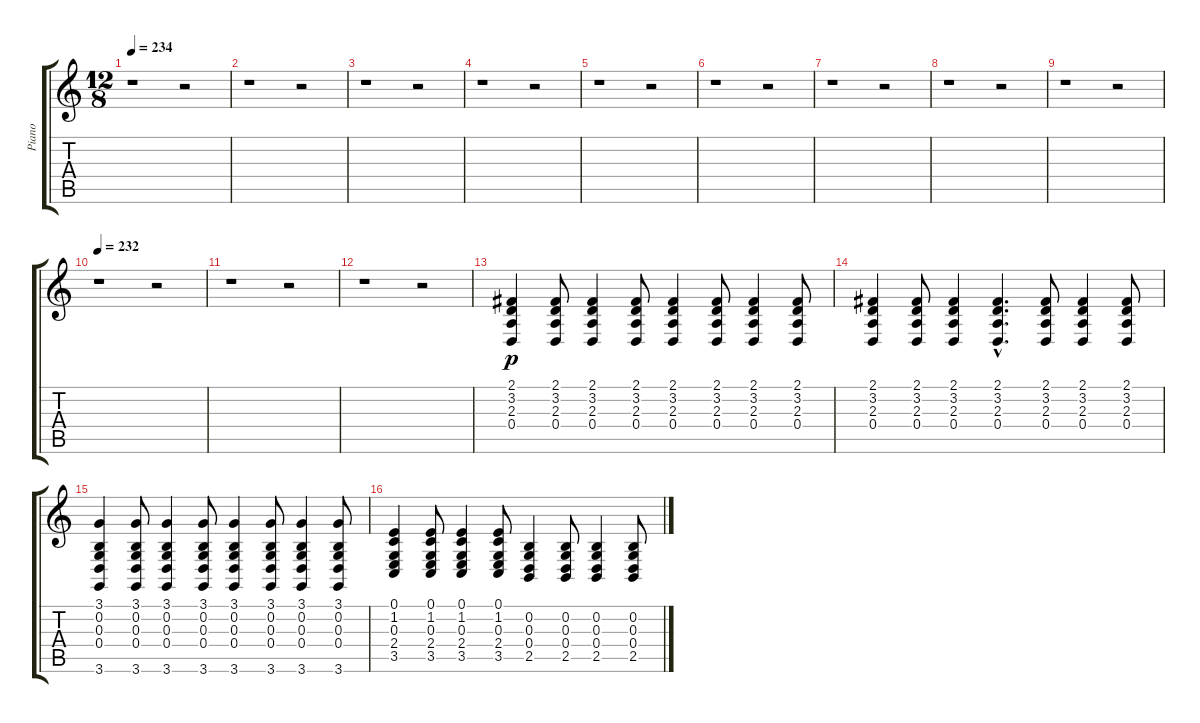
\track ("Piano" "Piano") {instrument acousticgrandpiano}
\staff {score tabs}
\tuning (E4 B3 G3 D3 A2 E2) {hide}
\ts (12 8)
\tempo 234
\clef g2
\ks c
r.1{dy p} r.2 |
r.1 r.2 |
r.1 r.2 |
r.1 r.2 |
r.1 r.2 |
r.1 r.2 |
r.1 r.2 |
r.1 r.2 |
r.1 r.2 |
\tempo 232
r.1 r.2 |
r.1 r.2 |
r.1 r.2 |
(2.1 3.2 2.3 0.4).4 (2.1 3.2 2.3 0.4).8 (2.1 3.2 2.3 0.4).4 (2.1 3.2 2.3 0.4).8 (2.1 3.2 2.3 0.4).4 (2.1 3.2 2.3 0.4).8 (2.1 3.2 2.3 0.4).4 (2.1 3.2 2.3 0.4).8 |
(2.1 3.2 2.3 0.4).4 (2.1 3.2 2.3 0.4).8 (2.1 3.2 2.3 0.4).4 (2.1{hac} 3.2{hac} 2.3{hac} 0.4{hac}).4{d} (2.1 3.2 2.3 0.4).8 (2.1 3.2 2.3 0.4).4 (2.1 3.2 2.3 0.4).8 |
(3.1 0.2 0.3 0.4 3.6).4 (3.1 0.2 0.3 0.4 3.6).8 (3.1 0.2 0.3 0.4 3.6).4 (3.1 0.2 0.3 0.4 3.6).8 (3.1 0.2 0.3 0.4 3.6).4 (3.1 0.2 0.3 0.4 3.6).8 (3.1 0.2 0.3 0.4 3.6).4 (3.1 0.2 0.3 0.4 3.6).8 |
(0.1 1.2 0.3 2.4 3.5).4 (0.1 1.2 0.3 2.4 3.5).8 (0.1 1.2 0.3 2.4 3.5).4 (0.1 1.2 0.3 2.4 3.5).8 (0.2 0.3 0.4 2.5).4 (0.2 0.3 0.4 2.5).8 (0.2 0.3 0.4 2.5).4 (0.2 0.3 0.4 2.5).8
